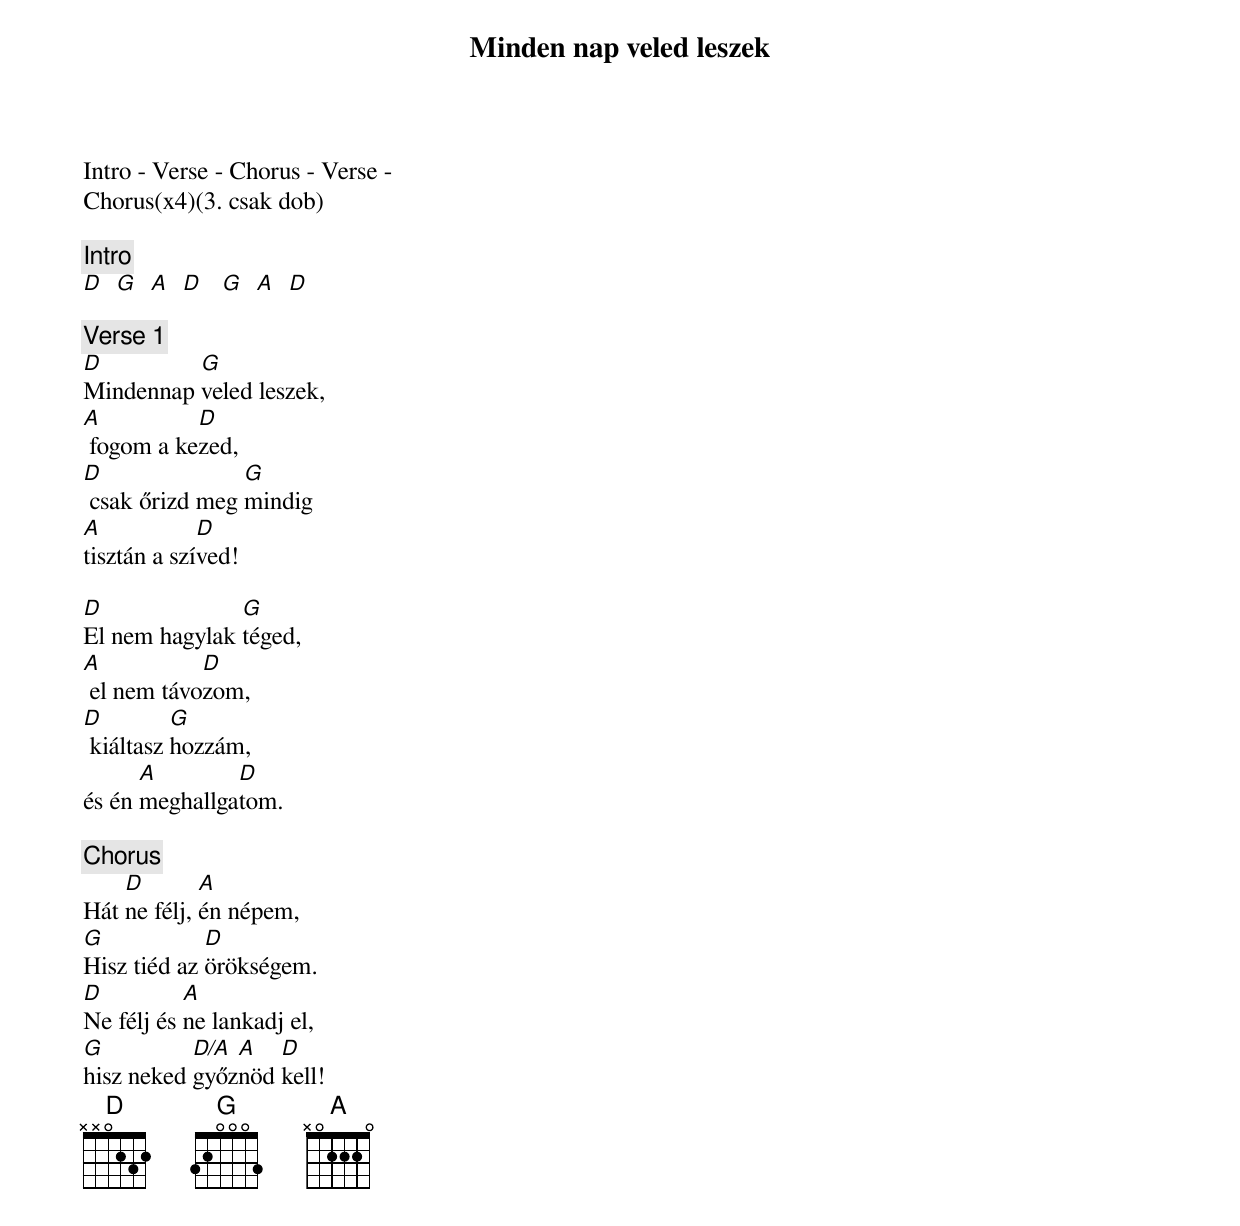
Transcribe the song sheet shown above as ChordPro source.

{title: Minden nap veled leszek}
{subtitle: }

Intro - Verse - Chorus - Verse -
Chorus(x4)(3. csak dob)

{c:Intro}
[D]  [G]  [A]  [D]   [G]  [A]  [D]

{c:Verse 1}
[D]Mindennap [G]veled leszek,
[A] fogom a ke[D]zed,
[D] csak őrizd meg [G]mindig
[A]tisztán a szí[D]ved!

[D]El nem hagylak [G]téged,
[A] el nem távo[D]zom,
[D] kiáltasz [G]hozzám,
és én [A]meghallga[D]tom.

{c:Chorus}
Hát [D]ne félj, [A]én népem,
[G]Hisz tiéd az [D]örökségem.
[D]Ne félj és [A]ne lankadj el,
[G]hisz neked [D/A]győz[A]nöd [D]kell!
